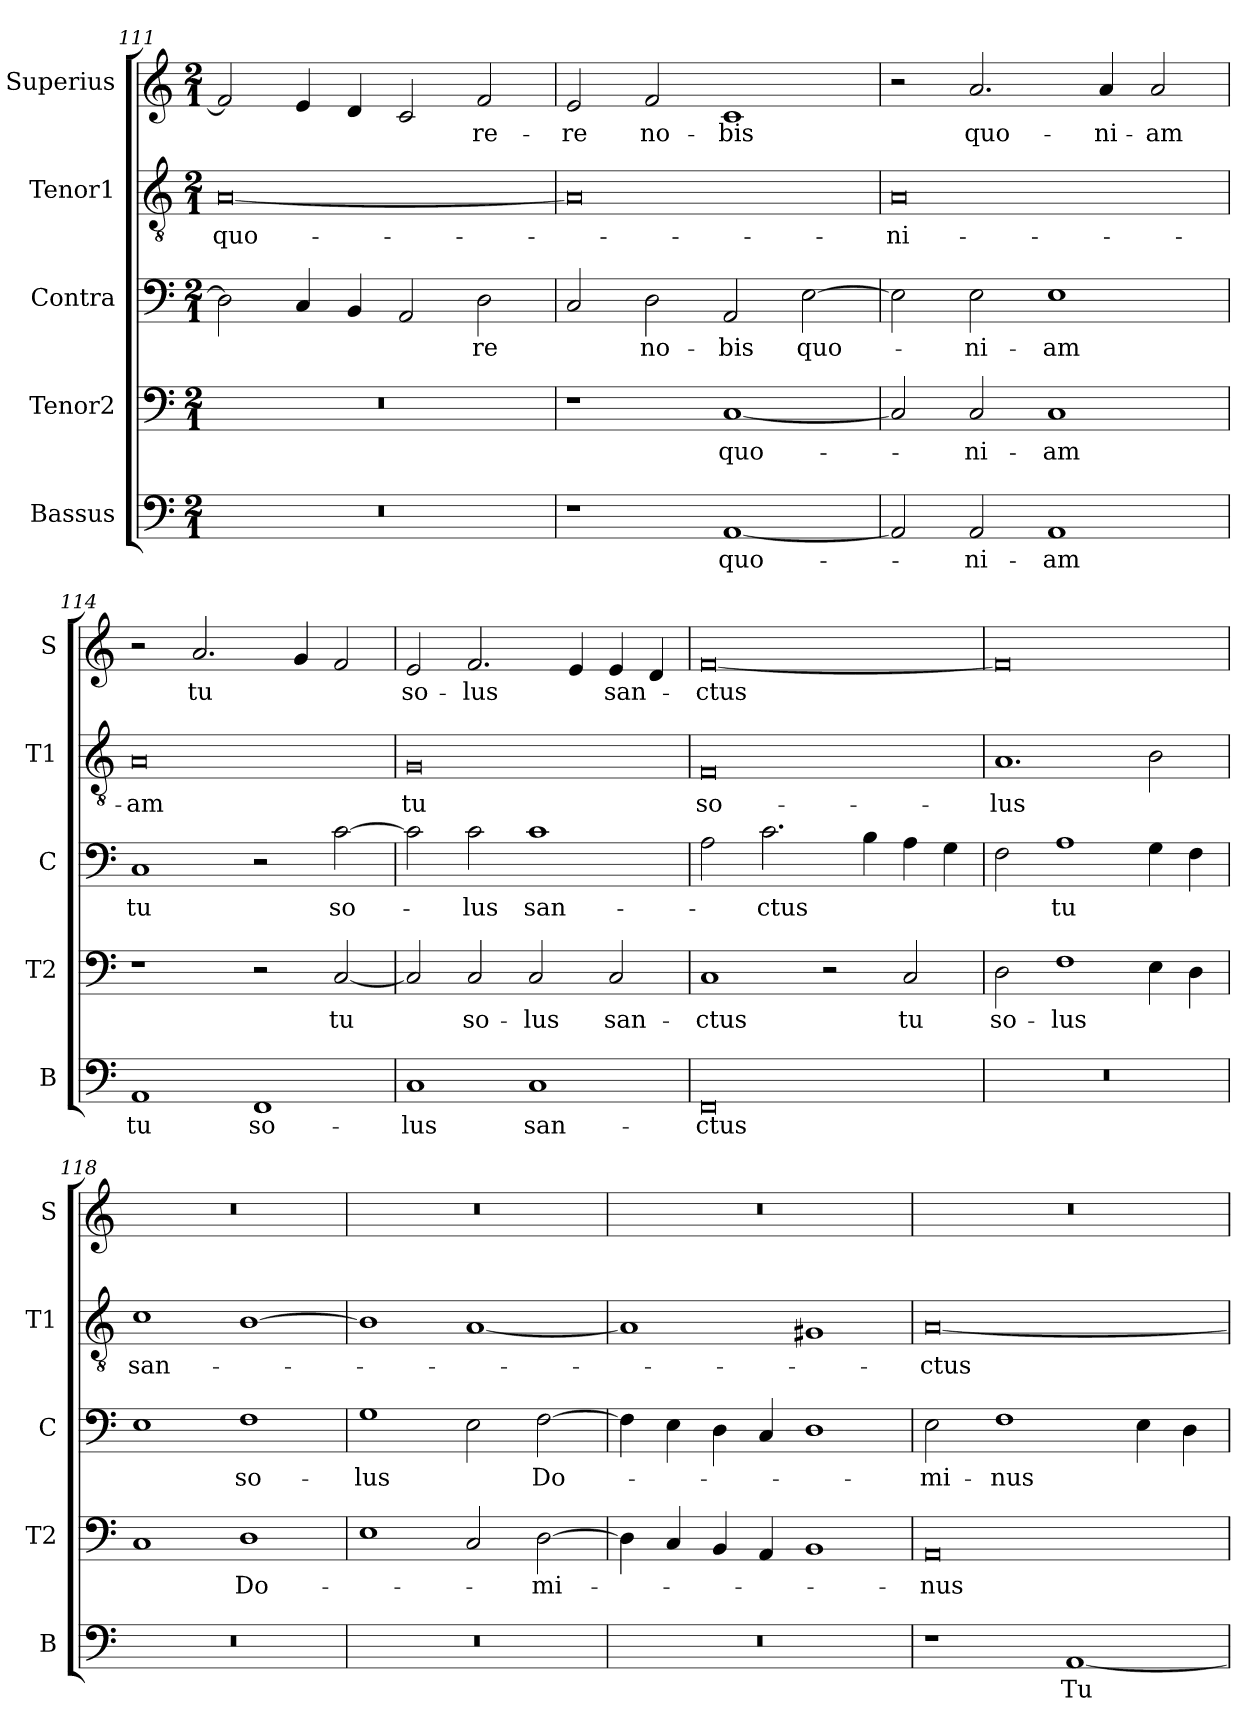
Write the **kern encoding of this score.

**kern	**text	**kern	**text	**kern	**text	**kern	**text	**kern	**text
*part5	*part5	*part4	*part4	*part3	*part3	*part2	*part2	*part1	*part1
*staff5	*staff5	*staff4	*staff4	*staff3	*staff3	*staff2	*staff2	*staff1	*staff1
*I"Bassus	*	*I"Tenor2	*	*I"Contra	*	*I"Tenor1	*	*I"Superius	*
*I'B	*	*I'T2	*	*I'C	*	*I'T1	*	*I'S	*
*clefF4	*	*clefF4	*	*clefF4	*	*clefGv2	*	*clefG2	*
*k[]	*	*k[]	*	*k[]	*	*k[]	*	*k[]	*
*M2/1	*	*M2/1	*	*M2/1	*	*M2/1	*	*M2/1	*
=111	=111	=111	=111	=111	=111	=111	=111	=111	=111
0r	.	0r	.	2D\]	.	[0A	quo-	2f/]	.
.	.	.	.	4C/	.	.	.	4e/	.
.	.	.	.	4BB/	.	.	.	4d/	.
.	.	.	.	2AA/	.	.	.	2c/	.
.	.	.	.	2D\	-re	.	.	2f/	-re-
=112	=112	=112	=112	=112	=112	=112	=112	=112	=112
1r	.	1r	.	2C/	.	0A]	.	2e/	-re
.	.	.	.	2D\	no-	.	.	2f/	no-
[1AA	quo-	[1C	-quo-	2AA/	-bis	.	.	1c	-bis
.	.	.	.	[2E\	quo-	.	.	.	.
=113	=113	=113	=113	=113	=113	=113	=113	=113	=113
2AA/]	.	2C/]	.	2E\]	.	0A	-ni-	2r	.
2AA/	-ni-	2C/	-ni-	2E\	-ni-	.	.	2.a/	quo-
1AA	-am	1C	-am	1E	-am	.	.	.	.
.	.	.	.	.	.	.	.	4a/	-ni-
.	.	.	.	.	.	.	.	2a/	-am
=114	=114	=114	=114	=114	=114	=114	=114	=114	=114
1AA	tu	1r	.	1C	tu	0A	-am	2r	.
.	.	.	.	.	.	.	.	2.a/	tu
1FF	so-	2r	.	2r	.	.	.	.	.
.	.	.	.	.	.	.	.	4g/	.
.	.	[2C/	tu	[2c\	so-	.	.	2f/	.
=115	=115	=115	=115	=115	=115	=115	=115	=115	=115
1C	-lus	2C/]	.	2c\]	.	0G	tu	2e/	so-
.	.	2C/	so-	2c\	-lus	.	.	2.f/	-lus
1C	san-	2C/	-lus	1c	san-	.	.	.	.
.	.	.	.	.	.	.	.	4e/	.
.	.	2C/	san-	.	.	.	.	4e/	san-
.	.	.	.	.	.	.	.	4d/	.
=116	=116	=116	=116	=116	=116	=116	=116	=116	=116
0FF	-ctus	1C	-ctus	2A\	.	0F	so-	[0f	-ctus
.	.	.	.	2.c\	-ctus	.	.	.	.
.	.	2r	.	.	.	.	.	.	.
.	.	.	.	4B\	.	.	.	.	.
.	.	2C/	tu	4A\	.	.	.	.	.
.	.	.	.	4G\	.	.	.	.	.
=117	=117	=117	=117	=117	=117	=117	=117	=117	=117
0r	.	2D\	so-	2F\	.	1.A	-lus	0f]	.
.	.	1F	-lus	1A	tu	.	.	.	.
.	.	4E\	.	4G\	.	2B\	.	.	.
.	.	4D\	.	4F\	.	.	.	.	.
=118	=118	=118	=118	=118	=118	=118	=118	=118	=118
0r	.	1C	.	1E	.	1c	san-	0r	.
.	.	1D	Do-	1F	so-	[1B	.	.	.
=119	=119	=119	=119	=119	=119	=119	=119	=119	=119
0r	.	1E	.	1G	-lus	1B]	.	0r	.
.	.	2C/	.	2E\	.	[1A	.	.	.
.	.	[2D\	-mi-	[2F\	Do-	.	.	.	.
=120	=120	=120	=120	=120	=120	=120	=120	=120	=120
0r	.	4D\]	.	4F\]	.	1A]	.	0r	.
.	.	4C/	.	4E\	.	.	.	.	.
.	.	4BB/	.	4D\	.	.	.	.	.
.	.	4AA/	.	4C/	.	.	.	.	.
.	.	1BB	.	1D	.	1G#X	.	.	.
=121	=121	=121	=121	=121	=121	=121	=121	=121	=121
1r	.	0AA	-nus	2E\	-mi-	[0A	-ctus	0r	.
.	.	.	.	1F	-nus	.	.	.	.
[1AA	Tu	.	.	.	.	.	.	.	.
.	.	.	.	4E\	.	.	.	.	.
.	.	.	.	4D\	.	.	.	.	.
=	=	=	=	=	=	=	=	=	=
*-	*-	*-	*-	*-	*-	*-	*-	*-	*-
